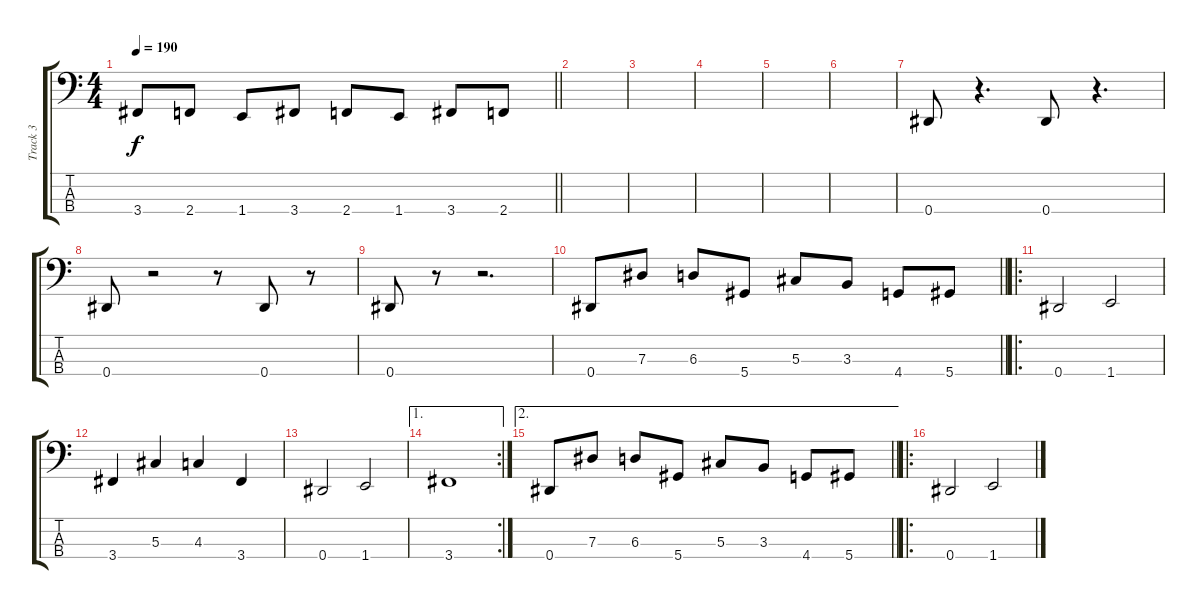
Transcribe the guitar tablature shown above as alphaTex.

\track ("Track 3" "Track 3") {instrument electricbasspick}
\staff {score tabs}
\tuning (Gb2 Db2 Ab1 Eb1) {hide}
\ts (4 4)
\tempo 190
\clef f4
\barLineRight lightlight
\ks c
3.4.8{dy f} 2.4.8 1.4.8 3.4.8 2.4.8 1.4.8 3.4.8 2.4.8 |
|
\section ("" "")
|
|
|
|
0.4.8 r.4{d} 0.4.8 r.4{d} |
0.4.8 r.2 r.8 0.4.8 r.8 |
0.4.8 r.8 r.2{d} |
\barLineRight lightlight
0.4.8 7.3.8 6.3.8 5.4.8 5.3.8 3.3.8 4.4.8 5.4.8 |
\ro
\section ("" "")
0.4.2 1.4.2 |
3.4.4 5.3.4 4.3.4 3.4.4 |
0.4.2 1.4.2 |
\ae 1
\rc 2
3.4.1 |
\ae 2
\barLineRight lightlight
0.4.8 7.3.8 6.3.8 5.4.8 5.3.8 3.3.8 4.4.8 5.4.8 |
\ro
0.4.2 1.4.2
